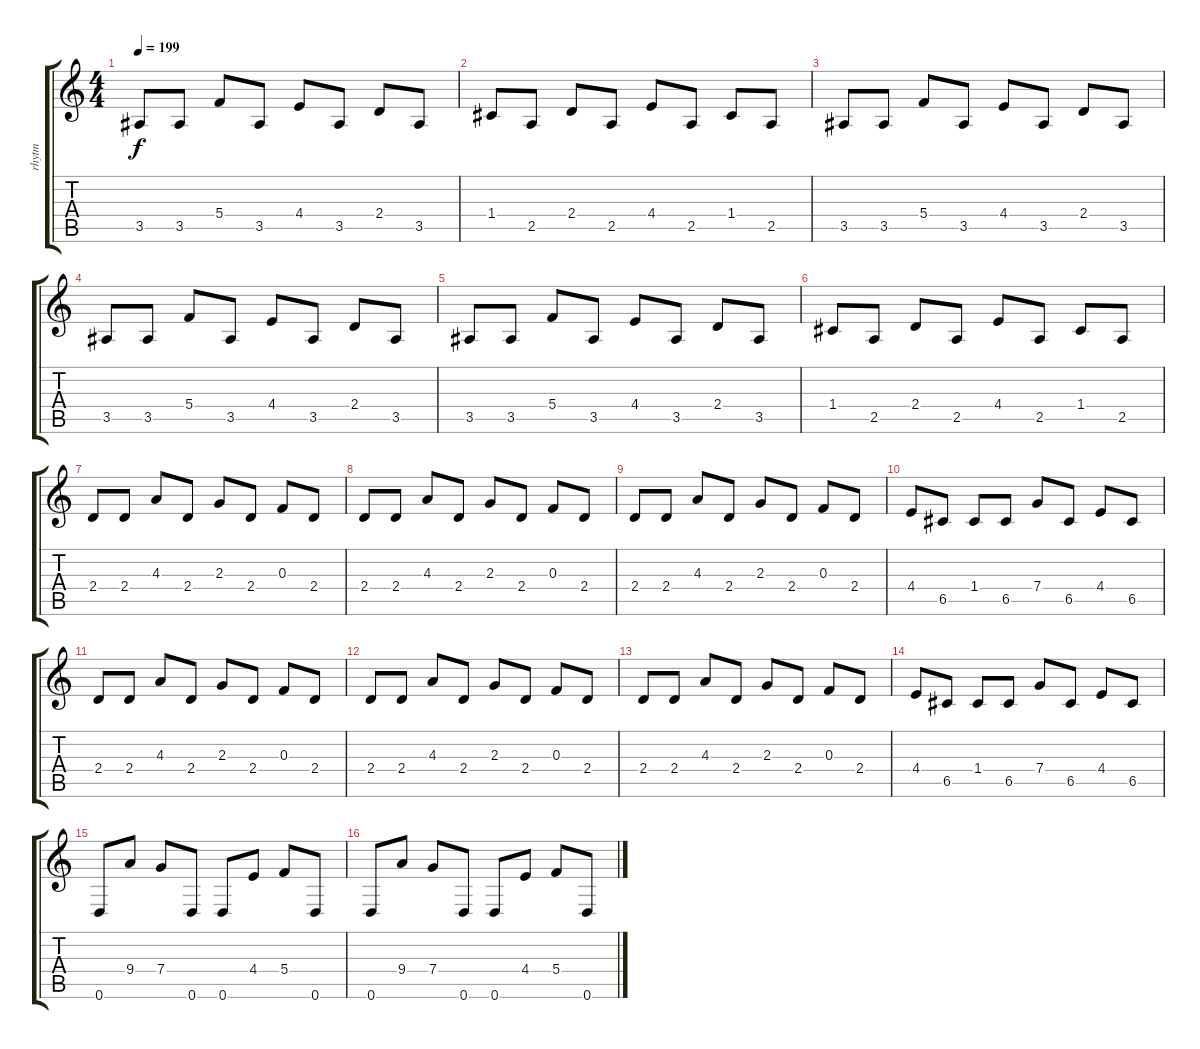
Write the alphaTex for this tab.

\track ("rhytm" "rhytm") {instrument distortionguitar}
\staff {score tabs}
\tuning (D4 A3 F3 C3 G2 D2) {hide}
\ts (4 4)
\tempo 199
\clef g2
\ks c
3.5.8{dy f} 3.5.8 5.4.8 3.5.8 4.4.8 3.5.8 2.4.8 3.5.8 |
1.4.8 2.5.8 2.4.8 2.5.8 4.4.8 2.5.8 1.4.8 2.5.8 |
3.5.8 3.5.8 5.4.8 3.5.8 4.4.8 3.5.8 2.4.8 3.5.8 |
3.5.8 3.5.8 5.4.8 3.5.8 4.4.8 3.5.8 2.4.8 3.5.8 |
3.5.8 3.5.8 5.4.8 3.5.8 4.4.8 3.5.8 2.4.8 3.5.8 |
1.4.8 2.5.8 2.4.8 2.5.8 4.4.8 2.5.8 1.4.8 2.5.8 |
2.4.8 2.4.8 4.3.8 2.4.8 2.3.8 2.4.8 0.3.8 2.4.8 |
2.4.8 2.4.8 4.3.8 2.4.8 2.3.8 2.4.8 0.3.8 2.4.8 |
2.4.8 2.4.8 4.3.8 2.4.8 2.3.8 2.4.8 0.3.8 2.4.8 |
4.4.8 6.5.8 1.4.8 6.5.8 7.4.8 6.5.8 4.4.8 6.5.8 |
2.4.8 2.4.8 4.3.8 2.4.8 2.3.8 2.4.8 0.3.8 2.4.8 |
2.4.8 2.4.8 4.3.8 2.4.8 2.3.8 2.4.8 0.3.8 2.4.8 |
2.4.8 2.4.8 4.3.8 2.4.8 2.3.8 2.4.8 0.3.8 2.4.8 |
4.4.8 6.5.8 1.4.8 6.5.8 7.4.8 6.5.8 4.4.8 6.5.8 |
0.6.8 9.4.8 7.4.8 0.6.8 0.6.8 4.4.8 5.4.8 0.6.8 |
0.6.8 9.4.8 7.4.8 0.6.8 0.6.8 4.4.8 5.4.8 0.6.8
